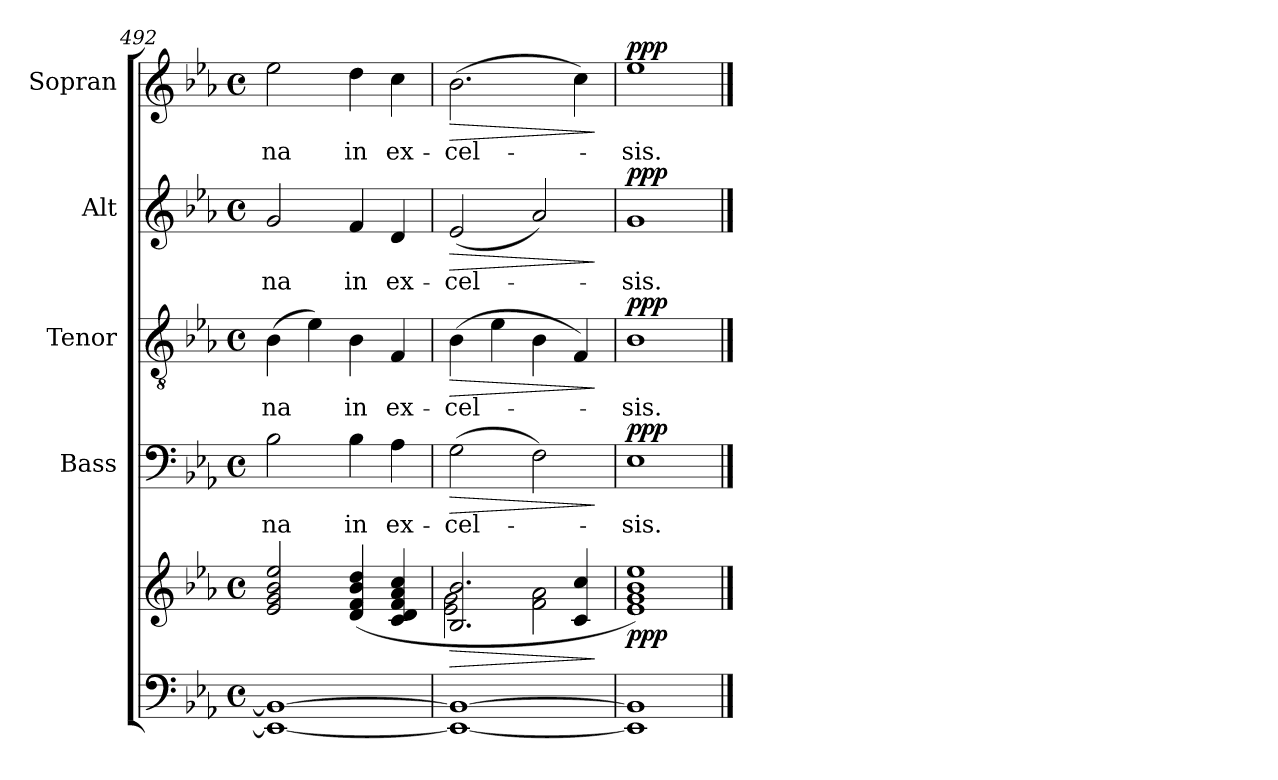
**kern	**kern	**dynam	**kern	**text	**dynam	**kern	**text	**dynam	**kern	**text	**dynam	**kern	**text	**dynam
*part5	*part5	*part5	*part4	*part4	*part4	*part3	*part3	*part3	*part2	*part2	*part2	*part1	*part1	*part1
*staff6	*staff5	*staff5/6	*staff4	*staff4	*staff4	*staff3	*staff3	*staff3	*staff2	*staff2	*staff2	*staff1	*staff1	*staff1
*	*	*	*I"Bass	*	*	*I"Tenor	*	*	*I"Alt	*	*	*I"Sopran	*	*
*	*	*	*I'B.	*	*	*I'T.	*	*	*I'A.	*	*	*I'S.	*	*
*clefF4	*clefG2	*	*clefF4	*	*	*clefGv2	*	*	*clefG2	*	*	*clefG2	*	*
*k[b-e-a-]	*k[b-e-a-]	*	*k[b-e-a-]	*	*	*k[b-e-a-]	*	*	*k[b-e-a-]	*	*	*k[b-e-a-]	*	*
*E-:	*E-:	*	*E-:	*	*	*E-:	*	*	*E-:	*	*	*E-:	*	*
*M4/4	*M4/4	*	*M4/4	*	*	*M4/4	*	*	*M4/4	*	*	*M4/4	*	*
*met(c)	*met(c)	*	*met(c)	*	*	*met(c)	*	*	*met(c)	*	*	*met(c)	*	*
=492	=492	=492	=492	=492	=492	=492	=492	=492	=492	=492	=492	=492	=492	=492
!	!	!	!	!LO:LY:b	!	!	!LO:LY:b	!	!	!LO:LY:b	!	!	!LO:LY:b	!
1EE-_ 1BB-_	2e-/ 2g/ 2b-/ 2ee-/	.	2B-\	-na	.	(>4B-\	-na	.	2g/	-na	.	2ee-\	-na	.
.	.	.	.	.	.	4e-\)	.	.	.	.	.	.	.	.
!	!	!	!	!LO:LY:b	!	!	!LO:LY:b	!	!	!LO:LY:b	!	!	!LO:LY:b	!
.	(4d/ 4f/ 4b-/ 4dd/	.	4B-\	in	.	4B-\	in	.	4f/	in	.	4dd\	in	.
!	!	!	!	!LO:LY:b	!	!	!LO:LY:b	!	!	!LO:LY:b	!	!	!LO:LY:b	!
.	4c/ 4d/ 4f/ 4a-/ 4cc/	.	4A-\	ex-	.	4F/	ex-	.	4d/	ex-	.	4cc\	ex-	.
=493	=493	=493	=493	=493	=493	=493	=493	=493	=493	=493	=493	=493	=493	=493
!	!	!LO:HP:b	!	!LO:LY:b	!LO:HP:b	!	!LO:LY:b	!LO:HP:b	!	!LO:LY:b	!LO:HP:b	!	!LO:LY:b	!LO:HP:b
*	*^	*	*	*	*	*	*	*	*	*	*	*	*	*
1EE-_ 1BB-_	2.B-/ 2.b-/	2e-\ 2g\	>	(>2G\	-cel-	>	(>4B-\	-cel-	>	(<2e-/	-cel-	>	(>2.b-\	-cel-	>
.	.	.	.	.	.	.	4e-\	.	.	.	.	.	.	.	.
.	.	2f\ 2a-\	.	2F\)	.	.	4B-\	.	.	2a-/)	.	.	.	.	.
.	4c/ 4cc/	.	.	.	.	.	4F/)	.	.	.	.	.	4cc\)	.	.
*	*v	*v	*	*	*	*	*	*	*	*	*	*	*	*	*
.	.	]	.	.	]	.	.	]	.	.	]	.	.	]
=494	=494	=494	=494	=494	=494	=494	=494	=494	=494	=494	=494	=494	=494	=494
!	!	!LO:DY:b	!	!LO:LY:b	!LO:DY:a	!	!LO:LY:b	!LO:DY:a	!	!LO:LY:b	!LO:DY:a	!	!LO:LY:b	!LO:DY:a
1EE-] 1BB-]	1e- 1g 1b- 1ee-)	ppp	1E-	-sis.	ppp	1B-	-sis.	ppp	1g	-sis.	ppp	1ee-	-sis.	ppp
==	==	==	==	==	==	==	==	==	==	==	==	==	==	==
*-	*-	*-	*-	*-	*-	*-	*-	*-	*-	*-	*-	*-	*-	*-
